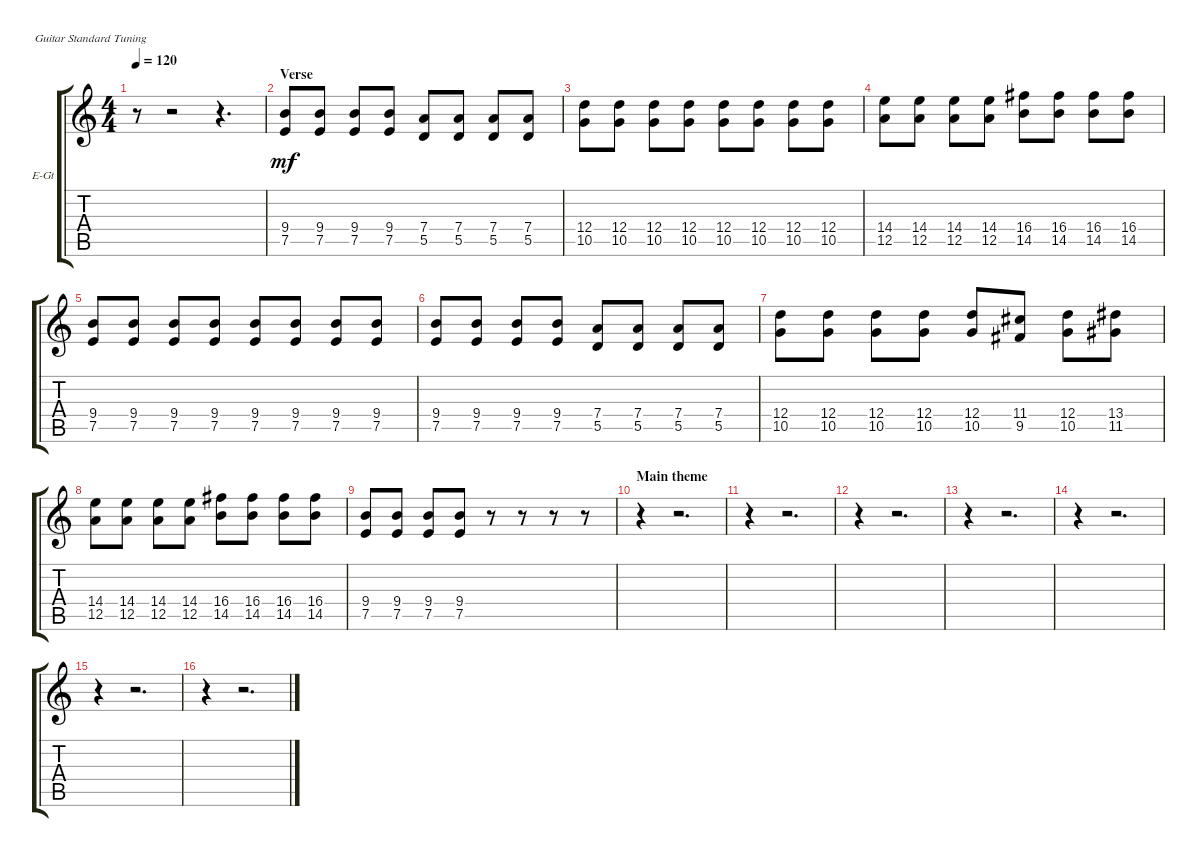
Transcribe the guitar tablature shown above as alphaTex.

\bracketExtendMode groupsimilarinstruments
\firstSystemTrackNameOrientation horizontal
\otherSystemsTrackNameOrientation horizontal
\track ("Rhytm-guitar" "E-Gt") {instrument overdrivenguitar}
\staff {score tabs}
\tuning (E4 B3 G3 D3 A2 E2)
\ts (4 4)
\tempo 120
\clef g2
\ks c
r.8{dy mf} r.2 r.4{d} |
\section ("" "Verse")
(7.5 9.4).8 (7.5 9.4).8 (7.5 9.4).8 (7.5 9.4).8 (5.5 7.4).8 (5.5 7.4).8 (5.5 7.4).8 (5.5 7.4).8 |
(10.5 12.4).8 (10.5 12.4).8 (10.5 12.4).8 (10.5 12.4).8 (10.5 12.4).8 (10.5 12.4).8 (10.5 12.4).8 (10.5 12.4).8 |
(12.5 14.4).8 (12.5 14.4).8 (12.5 14.4).8 (12.5 14.4).8 (14.5 16.4).8 (14.5 16.4).8 (14.5 16.4).8 (14.5 16.4).8 |
(7.5 9.4).8 (7.5 9.4).8 (7.5 9.4).8 (7.5 9.4).8 (7.5 9.4).8 (7.5 9.4).8 (7.5 9.4).8 (7.5 9.4).8 |
(7.5 9.4).8 (7.5 9.4).8 (7.5 9.4).8 (7.5 9.4).8 (5.5 7.4).8 (5.5 7.4).8 (5.5 7.4).8 (5.5 7.4).8 |
(10.5 12.4).8 (10.5 12.4).8 (10.5 12.4).8 (10.5 12.4).8 (10.5 12.4).8 (9.5 11.4).8 (10.5 12.4).8 (11.5 13.4).8 |
(12.5 14.4).8 (12.5 14.4).8 (12.5 14.4).8 (12.5 14.4).8 (14.5 16.4).8 (14.5 16.4).8 (14.5 16.4).8 (14.5 16.4).8 |
(7.5 9.4).8 (7.5 9.4).8 (7.5 9.4).8 (7.5 9.4).8 r.8 r.8 r.8 r.8 |
\section ("" "Main theme")
r.4 r.2{d} |
r.4 r.2{d} |
r.4 r.2{d} |
r.4 r.2{d} |
r.4 r.2{d} |
r.4 r.2{d} |
r.4 r.2{d}
